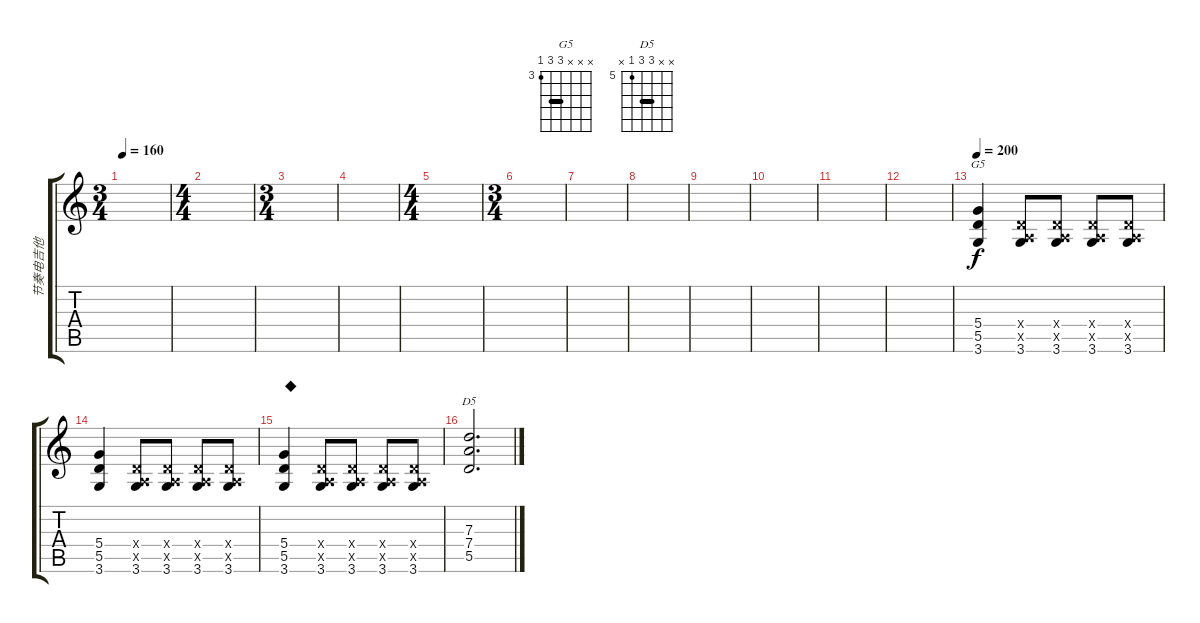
\track ("节奏电吉他" "节奏电吉他") {instrument overdrivenguitar}
\staff {score tabs}
\tuning (E4 B3 G3 D3 A2 E2) {hide}
\chord ("G5" x x x 5 5 3) {firstfret 3 barre 5}
\chord ("D5" x x 7 7 5 x) {firstfret 5 barre 7}
\ts (3 4)
\tempo 160
\clef g2
\ks c
|
\ts (4 4)
|
\ts (3 4)
|
|
\ts (4 4)
|
\ts (3 4)
|
|
|
|
|
|
|
\tempo 200
(5.4 5.5 3.6).4{ch "G5"} (0.4{x} 0.5{x} 3.6).8 (0.4{x} 0.5{x} 3.6).8 (0.4{x} 0.5{x} 3.6).8 (0.4{x} 0.5{x} 3.6).8 |
(5.4 5.5 3.6).4 (0.4{x} 0.5{x} 3.6).8 (0.4{x} 0.5{x} 3.6).8 (0.4{x} 0.5{x} 3.6).8 (0.4{x} 0.5{x} 3.6).8 |
(5.4 5.5 3.6).4{txt "◆"} (0.4{x} 0.5{x} 3.6).8 (0.4{x} 0.5{x} 3.6).8 (0.4{x} 0.5{x} 3.6).8 (0.4{x} 0.5{x} 3.6).8 |
(7.3 7.4 5.5).2{d ch "D5"}
